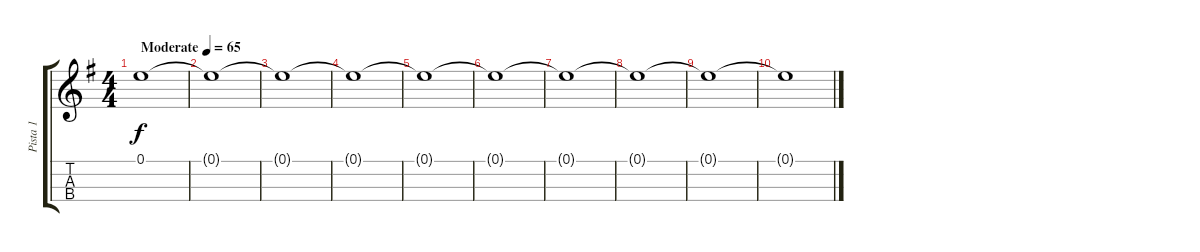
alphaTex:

\track ("Pista 1" "Pista 1") {instrument stringensemble1}
\staff {score tabs}
\tuning (E5 A4 D4 G3) {hide}
\ts (4 4)
\tempo (65 "Moderate")
\clef g2
\ks g
0.1.1{dy f instrument stringensemble1} |
0.1{t}.1 |
0.1{t}.1 |
0.1{t}.1 |
0.1{t}.1 |
0.1{t}.1 |
0.1{t}.1 |
0.1{t}.1 |
0.1{t}.1{volume 0} |
0.1{t}.1
